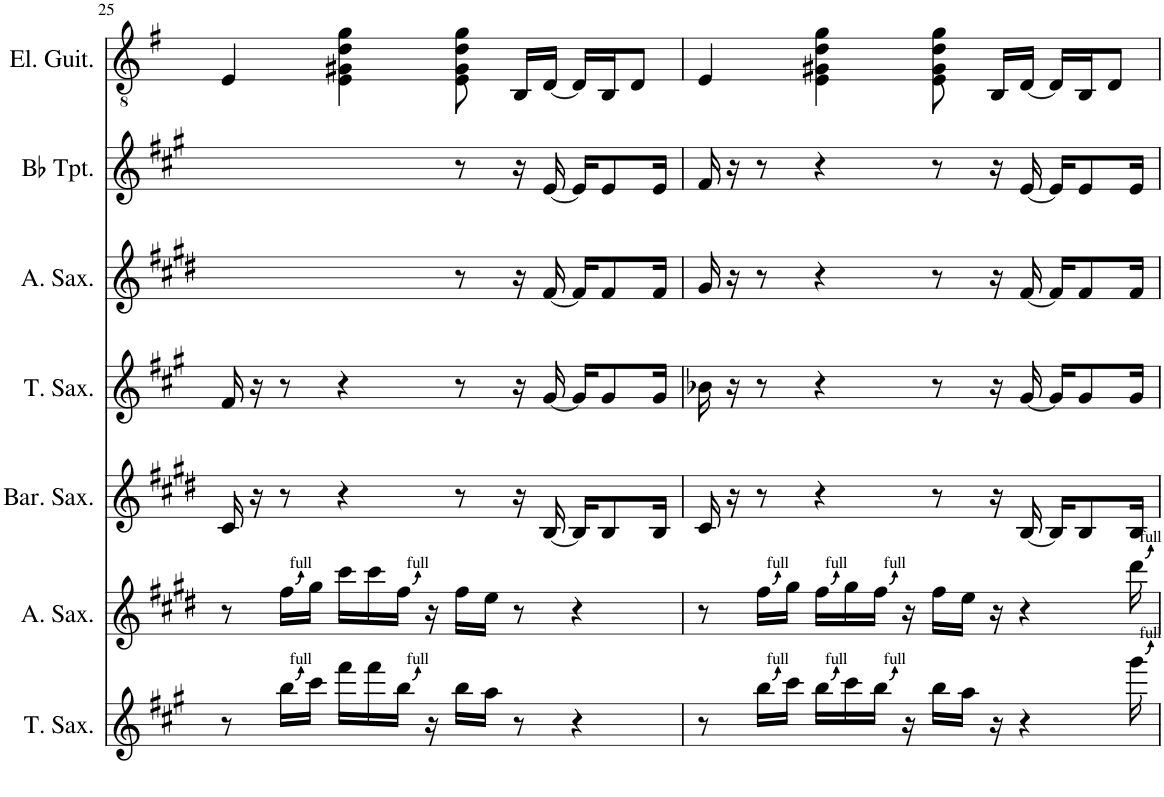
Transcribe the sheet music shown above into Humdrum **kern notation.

**kern	**kern	**kern	**kern	**kern	**kern	**kern
*part7	*part6	*part5	*part4	*part3	*part2	*part1
*staff7	*staff6	*staff5	*staff4	*staff3	*staff2	*staff1
*I"Lead Tenor Saxophone	*I"Lead Alto Saxophone	*I"Baritone Saxophone	*I"Tenor Saxophone	*I"Alto Saxophone	*I"Bb Trumpet	*I"Electric Guitar
*I'T. Sax.	*I'A. Sax.	*I'Bar. Sax.	*I'T. Sax.	*I'A. Sax.	*I'Bb Tpt.	*I'El. Guit.
!!LO:PB:g=z
*clefG2	*clefG2	*clefG2	*clefG2	*clefG2	*clefG2	*clefGv2
*Trd8c14	*Trd5c9	*Trd12c21	*Trd8c14	*Trd5c9	*Trd1c2	*
*k[f#c#g#]	*k[f#c#g#d#]	*k[f#c#g#d#]	*k[f#c#g#]	*k[f#c#g#d#]	*k[f#c#g#]	*k[f#]
*M4/4	*M4/4	*M4/4	*M4/4	*M4/4	*M4/4	*M4/4
=25	=25	=25	=25	=25	=25	=25
8r	8r	16c#/	16f#/	2ryy	2ryy	4E/
.	.	16r	16r	.	.	.
16bb\LL	16ff#\LL	8r	8r	.	.	.
16ccc#\JJ	16gg#\JJ	.	.	.	.	.
16fff#\LL	16ccc#\LL	4r	4r	.	.	4E\ 4G#X\ 4d\ 4g\
16fff#\	16ccc#\	.	.	.	.	.
16bb\JJ	16ff#\JJ	.	.	.	.	.
16r	16r	.	.	.	.	.
16bb\LL	16ff#\LL	8r	8r	8r	8r	8E\ 8G#\ 8d\ 8g\
16aa\JJ	16ee\JJ	.	.	.	.	.
8r	8r	16r	16r	16r	16r	16BB/LL
.	.	[16B/	[16g#/	[16f#/	[16e/	[16D/JJ
4r	4r	16B/KL]	16g#/KL]	16f#/KL]	16e/KL]	16D/LL]
.	.	8B/	8g#/	8f#/	8e/	16BB/J
.	.	.	.	.	.	8D/J
.	.	16B/Jk	16g#/Jk	16f#/Jk	16e/Jk	.
=26	=26	=26	=26	=26	=26	=26
8r	8r	16c#/	16b-X\	16g#/	16f#/	4E/
.	.	16r	16r	16r	16r	.
16bb\LL	16ff#\LL	8r	8r	8r	8r	.
16ccc#\JJ	16gg#\JJ	.	.	.	.	.
16bb\LL	16ff#\LL	4r	4r	4r	4r	4E\ 4G#X\ 4d\ 4g\
16ccc#\	16gg#\	.	.	.	.	.
16bb\JJ	16ff#\JJ	.	.	.	.	.
16r	16r	.	.	.	.	.
16bb\LL	16ff#\LL	8r	8r	8r	8r	8E\ 8G#\ 8d\ 8g\
16aa\JJ	16ee\JJ	.	.	.	.	.
16r	16r	16r	16r	16r	16r	16BB/LL
4r	4r	[16B/	[16g#/	[16f#/	[16e/	[16D/JJ
.	.	16B/KL]	16g#/KL]	16f#/KL]	16e/KL]	16D/LL]
.	.	8B/	8g#/	8f#/	8e/	16BB/J
.	.	.	.	.	.	8D/J
16ggg#\	16ddd#\	16B/Jk	16g#/Jk	16f#/Jk	16e/Jk	.
=	=	=	=	=	=	=
*-	*-	*-	*-	*-	*-	*-
